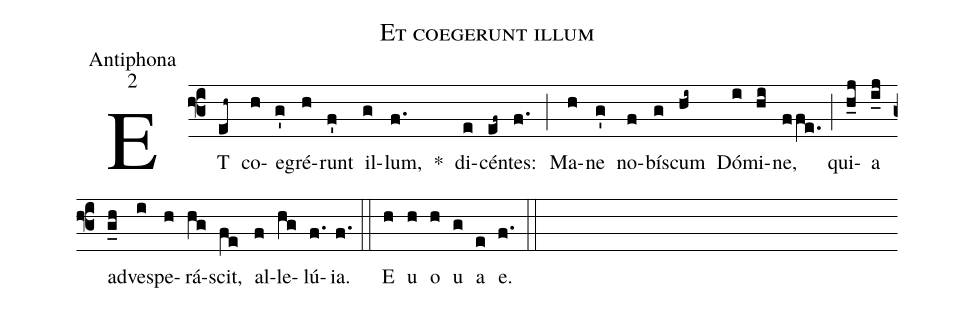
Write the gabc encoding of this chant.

name:Et coegerunt illum;
office-part:Antiphona;
mode:2;
%%
(f3) ET(eh~) co(h)e(g')gré(h)runt(f') il(g)lum,(f.) *() di(e)cén(ef~)tes:(f.) (;) Ma(h)ne(g') no(f)bí(g)scum(hi~) Dó(i)mi(hi)ne,(ffe.) (;) qui(h_j)a(i_j) ad(g_h)ve(i)spe(h)rá(hg)scit,(fe) al(f)le(hg)lú(f.)ia.(f.) (::) <eu>E(h) u(h) o(h) u(g) a(e) e.</eu>(f.) (::)
